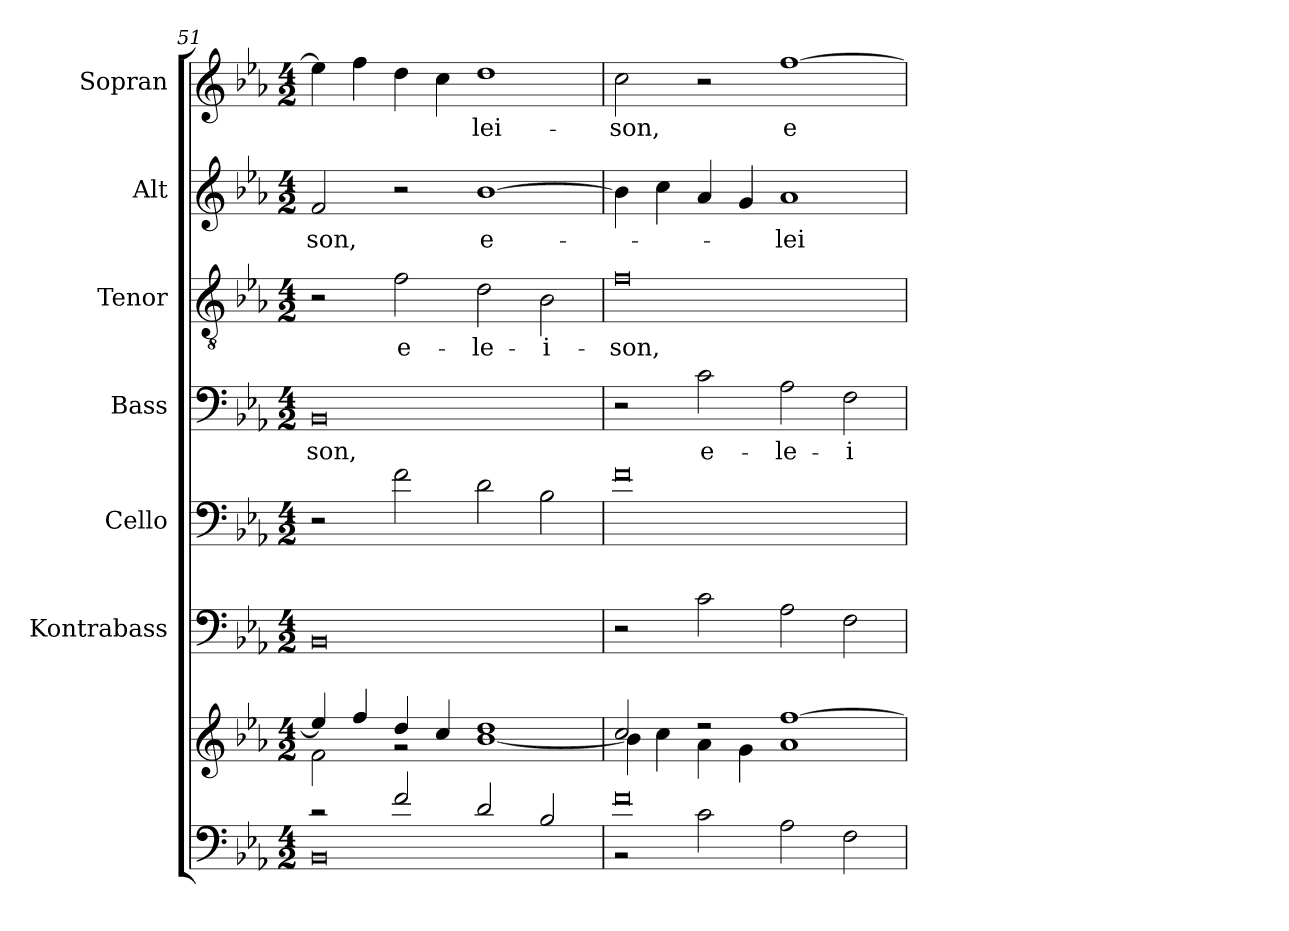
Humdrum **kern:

**kern	**kern	**kern	**kern	**kern	**text	**kern	**text	**kern	**text	**kern	**text
*part7	*part7	*part6	*part5	*part4	*part4	*part3	*part3	*part2	*part2	*part1	*part1
*staff8	*staff7	*staff6	*staff5	*staff4	*staff4	*staff3	*staff3	*staff2	*staff2	*staff1	*staff1
*	*	*I"Kontrabass	*I"Cello	*I"Bass	*	*I"Tenor	*	*I"Alt	*	*I"Sopran	*
*	*	*I'Kb.	*	*I'B.	*	*I'T.	*	*I'A.	*	*I'S.	*
*clefF4	*clefG2	*clefF4	*clefF4	*clefF4	*	*clefGv2	*	*clefG2	*	*clefG2	*
*	*	*ITrd7c12	*	*	*	*	*	*	*	*	*
*k[b-e-a-]	*k[b-e-a-]	*k[b-e-a-]	*k[b-e-a-]	*k[b-e-a-]	*	*k[b-e-a-]	*	*k[b-e-a-]	*	*k[b-e-a-]	*
*E-:	*E-:	*E-:	*E-:	*E-:	*	*E-:	*	*E-:	*	*E-:	*
*M4/2	*M4/2	*M4/2	*M4/2	*M4/2	*	*M4/2	*	*M4/2	*	*M4/2	*
=51	=51	=51	=51	=51	=51	=51	=51	=51	=51	=51	=51
*^	*^	*	*	*	*	*	*	*	*	*	*
!	!	!	!	!	!	!	!LO:LY:b	!	!	!	!LO:LY:b	!	!
2rc	0BB-	4ee-/]	2f\	0BBB-	2r	0BB-	-son,	2r	.	2f/	-son,	4ee-\]	.
.	.	4ff/	.	.	.	.	.	.	.	.	.	4ff\	.
!	!	!	!	!	!	!	!	!	!LO:LY:b	!	!	!	!
2f/	.	4dd/	2rg	.	2f\	.	.	2f\	e-	2r	.	4dd\	.
.	.	4cc/	.	.	.	.	.	.	.	.	.	4cc\	.
!	!	!	!	!	!	!	!	!	!LO:LY:b	!	!LO:LY:b	!	!LO:LY:b
2d/	.	1dd	[<1b-	.	2d\	.	.	2d\	-le-	[1b-	e-	1dd	-lei-
!	!	!	!	!	!	!	!	!	!LO:LY:b	!	!	!	!
2B-/	.	.	.	.	2B-\	.	.	2B-\	-i-	.	.	.	.
=52	=52	=52	=52	=52	=52	=52	=52	=52	=52	=52	=52	=52	=52
!	!	!	!	!	!	!	!	!	!LO:LY:b	!	!	!	!LO:LY:b
0f	2r	2cc/	4b-\]	2r	0f	2r	.	0f	-son,	4b-\]	.	2cc\	-son,
.	.	.	4cc\	.	.	.	.	.	.	4cc\	.	.	.
!	!	!	!	!	!	!	!LO:LY:b	!	!	!	!	!	!
.	2c\	2ree	4a-\	2C\	.	2c\	e-	.	.	4a-/	.	2r	.
.	.	.	4g\	.	.	.	.	.	.	4g/	.	.	.
!	!	!	!	!	!	!	!LO:LY:b	!	!	!	!LO:LY:b	!	!LO:LY:b
.	2A-\	[>1ff	1a-	2AA-\	.	2A-\	-le-	.	.	1a-	-lei-	[1ff	e-
!	!	!	!	!	!	!	!LO:LY:b	!	!	!	!	!	!
.	2F\	.	.	2FF\	.	2F\	-i-	.	.	.	.	.	.
*v	*v	*	*	*	*	*	*	*	*	*	*	*	*
*	*v	*v	*	*	*	*	*	*	*	*	*	*
=	=	=	=	=	=	=	=	=	=	=	=
*-	*-	*-	*-	*-	*-	*-	*-	*-	*-	*-	*-
